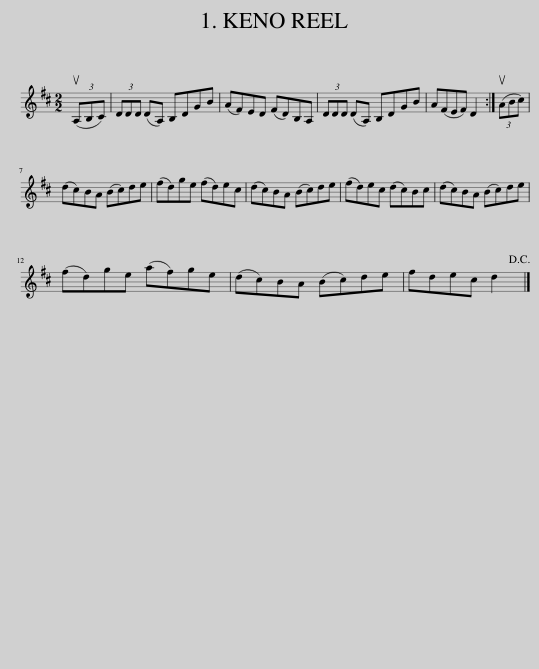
X:1
L:1/8
M:2/2
I:linebreak $
K:D
V:1 treble
V:1
 (3(uA,B,C) | (3DDD (DA,) B,DGB | (AF)ED (FD)B,A, | (3DDD (DA,) B,DGB | A(FEF) D2 :| %5
 (3(uABc) |$ (dc)BA (Bc)de | (fd)ge (fd)ec | (dc)BA (Bc)de | (fd)ec (dc)Bc | %10
 (dc)BA (Bc)de |$ (fd)ge (af)ge | (dc)BA (Bc)de | fdec d2!D.C.! |] %14
